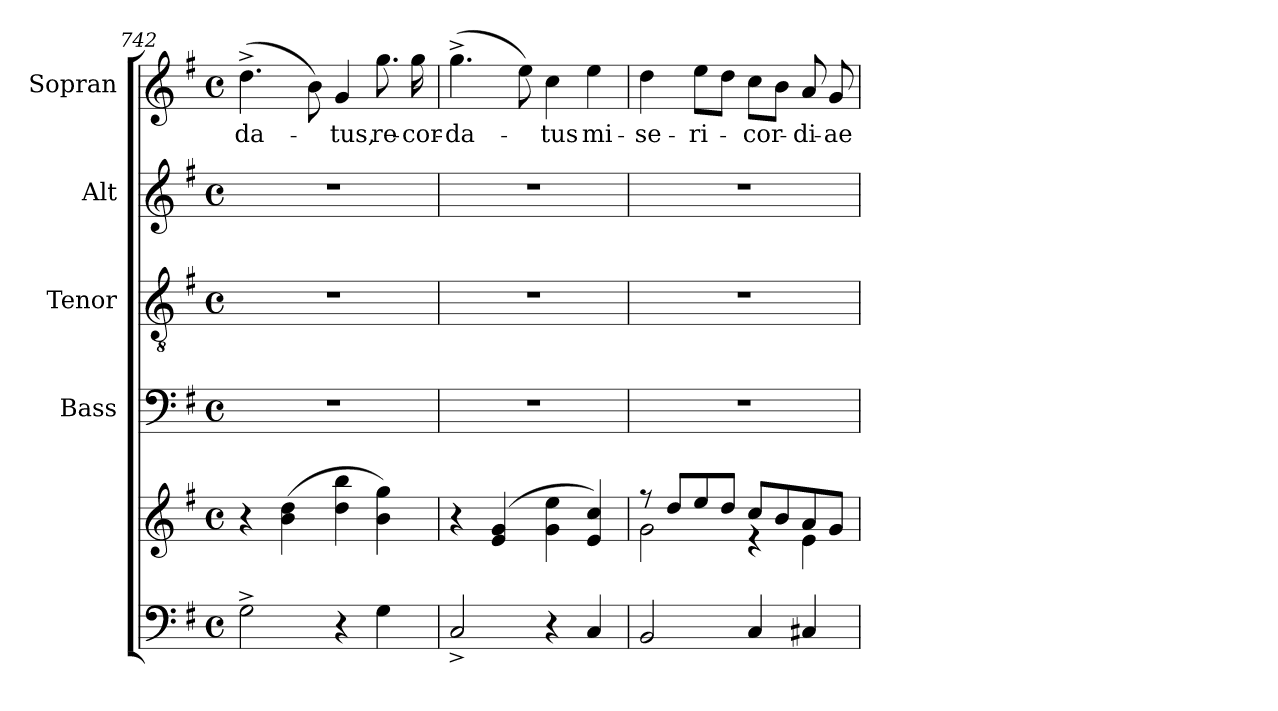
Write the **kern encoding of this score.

**kern	**kern	**kern	**kern	**kern	**kern	**text
*part5	*part5	*part4	*part3	*part2	*part1	*part1
*staff6	*staff5	*staff4	*staff3	*staff2	*staff1	*staff1
*	*	*I"Bass	*I"Tenor	*I"Alt	*I"Sopran	*
*	*	*I'B.	*I'T.	*I'A.	*I'S.	*
*clefF4	*clefG2	*clefF4	*clefGv2	*clefG2	*clefG2	*
*k[f#]	*k[f#]	*k[f#]	*k[f#]	*k[f#]	*k[f#]	*
*G:	*G:	*G:	*G:	*G:	*G:	*
*M4/4	*M4/4	*M4/4	*M4/4	*M4/4	*M4/4	*
*met(c)	*met(c)	*met(c)	*met(c)	*met(c)	*met(c)	*
=742	=742	=742	=742	=742	=742	=742
!	!	!	!	!	!	!LO:LY:b
2G^>\	4r	1r	1r	1r	(>4.dd^>\	-da-
.	(>4b\ 4dd\	.	.	.	.	.
.	.	.	.	.	8b\)	.
!	!	!	!	!	!	!LO:LY:b
4r	4dd\ 4bb\	.	.	.	4g/	-tus,
!	!	!	!	!	!	!LO:LY:b
4G\	4b\ 4gg\)	.	.	.	8.gg\	re-
!	!	!	!	!	!	!LO:LY:b
.	.	.	.	.	16gg\	-cor-
=743	=743	=743	=743	=743	=743	=743
!	!	!	!	!	!	!LO:LY:b
2C^</	4r	1r	1r	1r	(>4.gg^>\	-da-
.	(4e/ 4g/	.	.	.	.	.
.	.	.	.	.	8ee\)	.
!	!	!	!	!	!	!LO:LY:b
4r	4g\ 4ee\	.	.	.	4cc\	-tus
!	!	!	!	!	!	!LO:LY:b
4C/	4e/ 4cc/)	.	.	.	4ee\	mi-
=744	=744	=744	=744	=744	=744	=744
*	*^	*	*	*	*	*
!	!	!	!	!	!	!	!LO:LY:b
2BB/	8ree	2g\	1r	1r	1r	4dd\	-se-
.	8dd/L	.	.	.	.	.	.
!	!	!	!	!	!	!	!LO:LY:b
.	8ee/	.	.	.	.	8ee\L	-ri-
.	8dd/J	.	.	.	.	8dd\J	.
!	!	!	!	!	!	!	!LO:LY:b
4C/	8cc/L	4rd	.	.	.	8cc\L	-cor-
.	8b/	.	.	.	.	8b\J	.
!	!	!	!	!	!	!	!LO:LY:b
4C#X/	8a/	4e\	.	.	.	8a/	-di-
!	!	!	!	!	!	!	!LO:LY:b
.	8g/J	.	.	.	.	8g/	-ae
*	*v	*v	*	*	*	*	*
=	=	=	=	=	=	=
*-	*-	*-	*-	*-	*-	*-
